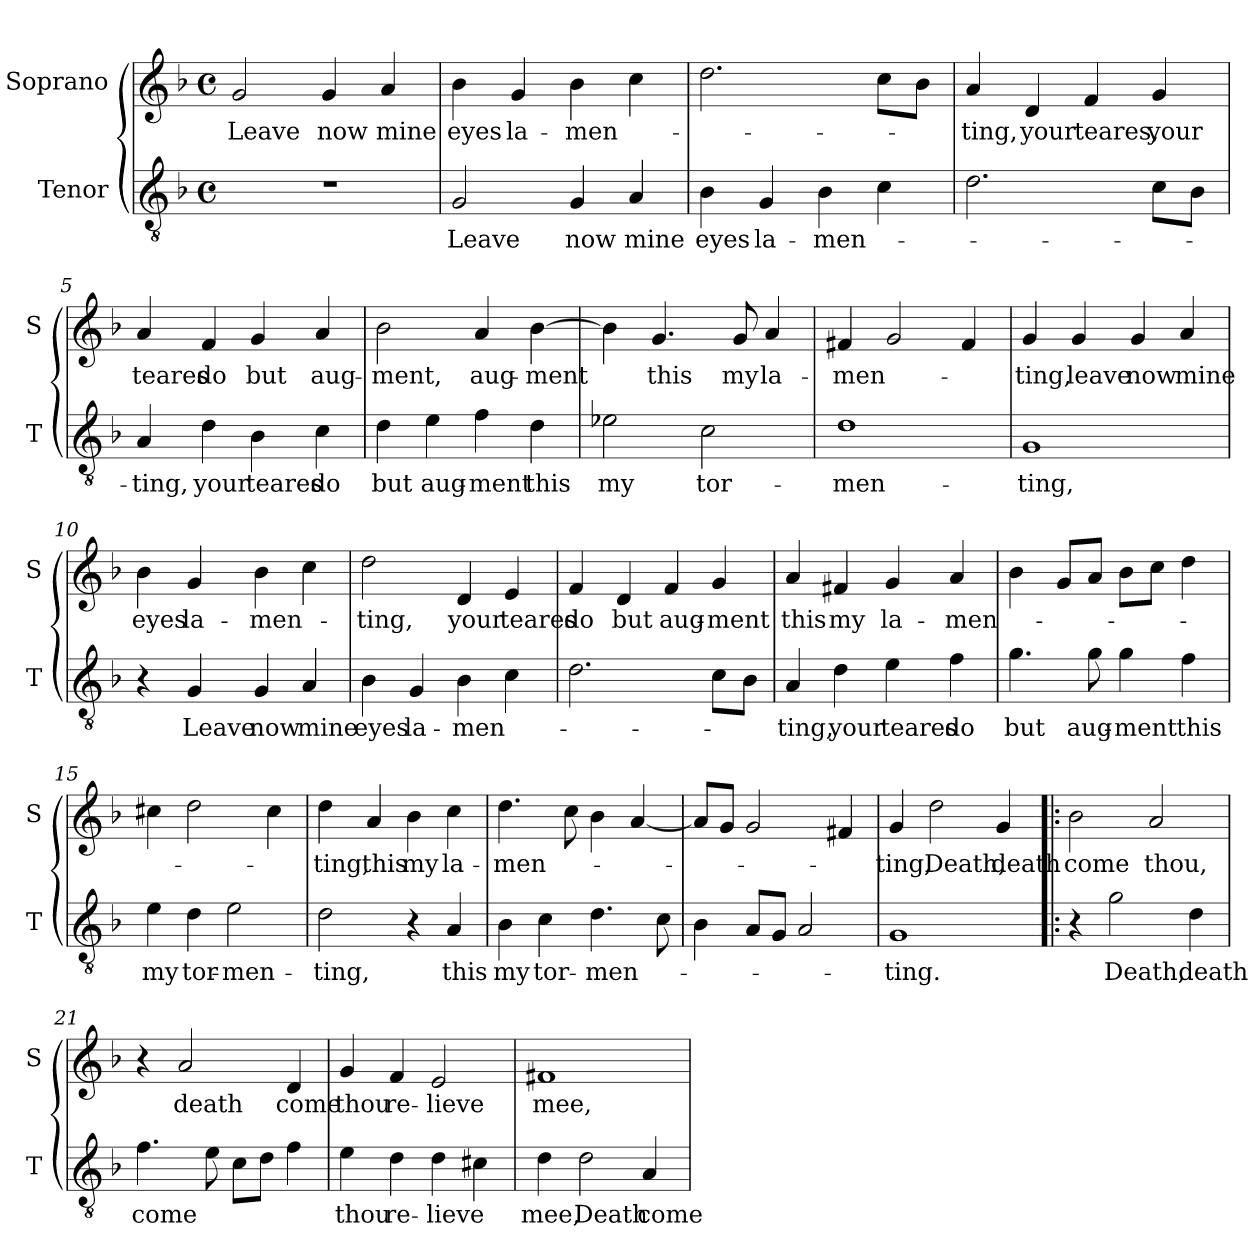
**kern	**text	**kern	**text
*part2	*part2	*part1	*part1
*staff2	*staff2	*staff1	*staff1
*I"Tenor	*	*I"Soprano	*
*I'T	*	*I'S	*
*clefGv2	*	*clefG2	*
*k[b-]	*	*k[b-]	*
*F:	*	*F:	*
*M4/4	*	*M4/4	*
*met(c)	*	*met(c)	*
=1	=1	=1	=1
!	!	!	!LO:LY:b
1r	.	2g/	Leave
!	!	!	!LO:LY:b
.	.	4g/	now
!	!	!	!LO:LY:b
.	.	4a/	mine
=2	=2	=2	=2
!	!LO:LY:b	!	!LO:LY:b
2G/	Leave	4b-\	eyes
!	!	!	!LO:LY:b
.	.	4g/	la-
!	!LO:LY:b	!	!LO:LY:b
4G/	now	4b-\	-men-
!	!LO:LY:b	!	!
4A/	mine	4cc\	.
=3	=3	=3	=3
!	!LO:LY:b	!	!
4B-\	eyes	2.dd\	.
!	!LO:LY:b	!	!
4G/	la-	.	.
!	!LO:LY:b	!	!
4B-\	-men-	.	.
4c\	.	8cc\L	.
.	.	8b-\J	.
=4	=4	=4	=4
!	!	!	!LO:LY:b
2.d\	.	4a/	-ting,
!	!	!	!LO:LY:b
.	.	4d/	your
!	!	!	!LO:LY:b
.	.	4f/	teares,
!	!	!	!LO:LY:b
8c\L	.	4g/	your
8B-\J	.	.	.
!!LO:LB:g=z
=5	=5	=5	=5
!	!LO:LY:b	!	!LO:LY:b
4A/	-ting,	4a/	teares
!	!LO:LY:b	!	!LO:LY:b
4d\	your	4f/	do
!	!LO:LY:b	!	!LO:LY:b
4B-\	teares	4g/	but
!	!LO:LY:b	!	!LO:LY:b
4c\	do	4a/	aug-
=6	=6	=6	=6
!	!LO:LY:b	!	!LO:LY:b
4d\	but	2b-\	-ment,
!	!LO:LY:b	!	!
4e\	aug-	.	.
!	!LO:LY:b	!	!LO:LY:b
4f\	-ment	4a/	aug-
!	!LO:LY:b	!	!LO:LY:b
4d\	this	[4b-\	-ment
=7	=7	=7	=7
!	!LO:LY:b	!	!
2e-X\	my	4b-\]	.
!	!	!	!LO:LY:b
.	.	4.g/	this
!	!LO:LY:b	!	!
2c\	tor-	.	.
!	!	!	!LO:LY:b
.	.	8g/	my
!	!	!	!LO:LY:b
.	.	4a/	la-
=8	=8	=8	=8
!	!LO:LY:b	!	!LO:LY:b
1d	-men-	4f#X/	-men-
.	.	2g/	.
.	.	4f#/	.
=9	=9	=9	=9
!	!LO:LY:b	!	!LO:LY:b
1G	-ting,	4g/	-ting,
!	!	!	!LO:LY:b
.	.	4g/	leave
!	!	!	!LO:LY:b
.	.	4g/	now
!	!	!	!LO:LY:b
.	.	4a/	mine
!!LO:LB:g=z
=10	=10	=10	=10
!	!	!	!LO:LY:b
4r	.	4b-\	eyes
!	!LO:LY:b	!	!LO:LY:b
4G/	Leave	4g/	la-
!	!LO:LY:b	!	!LO:LY:b
4G/	now	4b-\	-men-
!	!LO:LY:b	!	!
4A/	mine	4cc\	.
=11	=11	=11	=11
!	!LO:LY:b	!	!LO:LY:b
4B-\	eyes	2dd\	-ting,
!	!LO:LY:b	!	!
4G/	la-	.	.
!	!LO:LY:b	!	!LO:LY:b
4B-\	-men-	4d/	your
!	!	!	!LO:LY:b
4c\	.	4e/	teares
=12	=12	=12	=12
!	!	!	!LO:LY:b
2.d\	.	4f/	do
!	!	!	!LO:LY:b
.	.	4d/	but
!	!	!	!LO:LY:b
.	.	4f/	aug-
!	!	!	!LO:LY:b
8c\L	.	4g/	-ment
8B-\J	.	.	.
=13	=13	=13	=13
!	!LO:LY:b	!	!LO:LY:b
4A/	-ting,	4a/	this
!	!LO:LY:b	!	!LO:LY:b
4d\	your	4f#X/	my
!	!LO:LY:b	!	!LO:LY:b
4e\	teares	4g/	la-
!	!LO:LY:b	!	!LO:LY:b
4f\	do	4a/	-men-
=14	=14	=14	=14
!	!LO:LY:b	!	!
4.g\	but	4b-\	.
.	.	8g/L	.
!	!LO:LY:b	!	!
8g\	aug-	8a/J	.
!	!LO:LY:b	!	!
4g\	-ment	8b-\L	.
.	.	8cc\J	.
!	!LO:LY:b	!	!
4f\	this	4dd\	.
!!LO:LB:g=z
=15	=15	=15	=15
!	!LO:LY:b	!	!
4e\	my	4cc#X\	.
!	!LO:LY:b	!	!
4d\	tor-	2dd\	.
!	!LO:LY:b	!	!
2e\	-men-	.	.
.	.	4cc#\	.
=16	=16	=16	=16
!	!LO:LY:b	!	!LO:LY:b
2d\	-ting,	4dd\	-ting,
!	!	!	!LO:LY:b
.	.	4a/	this
!	!	!	!LO:LY:b
4r	.	4b-\	my
!	!LO:LY:b	!	!LO:LY:b
4A/	this	4cc\	la-
=17	=17	=17	=17
!	!LO:LY:b	!	!LO:LY:b
4B-\	my	4.dd\	-men-
!	!LO:LY:b	!	!
4c\	tor-	.	.
.	.	8cc\	.
!	!LO:LY:b	!	!
4.d\	-men-	4b-\	.
.	.	[4a/	.
8c\	.	.	.
=18	=18	=18	=18
4B-\	.	8a/L]	.
.	.	8g/J	.
8A/L	.	2g/	.
8G/J	.	.	.
2A/	.	.	.
.	.	4f#X/	.
=19	=19	=19	=19
!	!LO:LY:b	!	!LO:LY:b
1G	-ting.	4g/	-ting,
!	!	!	!LO:LY:b
.	.	2dd\	Death,
!	!	!	!LO:LY:b
.	.	4g/	death
!!LO:LB:g=z
=20!|:	=20!|:	=20!|:	=20!|:
!	!	!	!LO:LY:b
4r	.	2b-\	come
!	!LO:LY:b	!	!
2g\	Death,	.	.
!	!	!	!LO:LY:b
.	.	2a/	thou,
!	!LO:LY:b	!	!
4d\	death	.	.
=21	=21	=21	=21
!	!LO:LY:b	!	!
4.f\	come	4r	.
!	!	!	!LO:LY:b
.	.	2a/	death
8e\	.	.	.
8c\L	.	.	.
8d\J	.	.	.
!	!	!	!LO:LY:b
4f\	.	4d/	come
=22	=22	=22	=22
!	!LO:LY:b	!	!LO:LY:b
4e\	thou	4g/	thou
!	!LO:LY:b	!	!LO:LY:b
4d\	re-	4f/	re-
!	!LO:LY:b	!	!LO:LY:b
4d\	-lieve	2e/	-lieve
4c#X\	.	.	.
=23	=23	=23	=23
!	!LO:LY:b	!	!LO:LY:b
4d\	mee,	1f#X	mee,
!	!LO:LY:b	!	!
2d\	Death	.	.
!	!LO:LY:b	!	!
4A/	come	.	.
=	=	=	=
*-	*-	*-	*-
